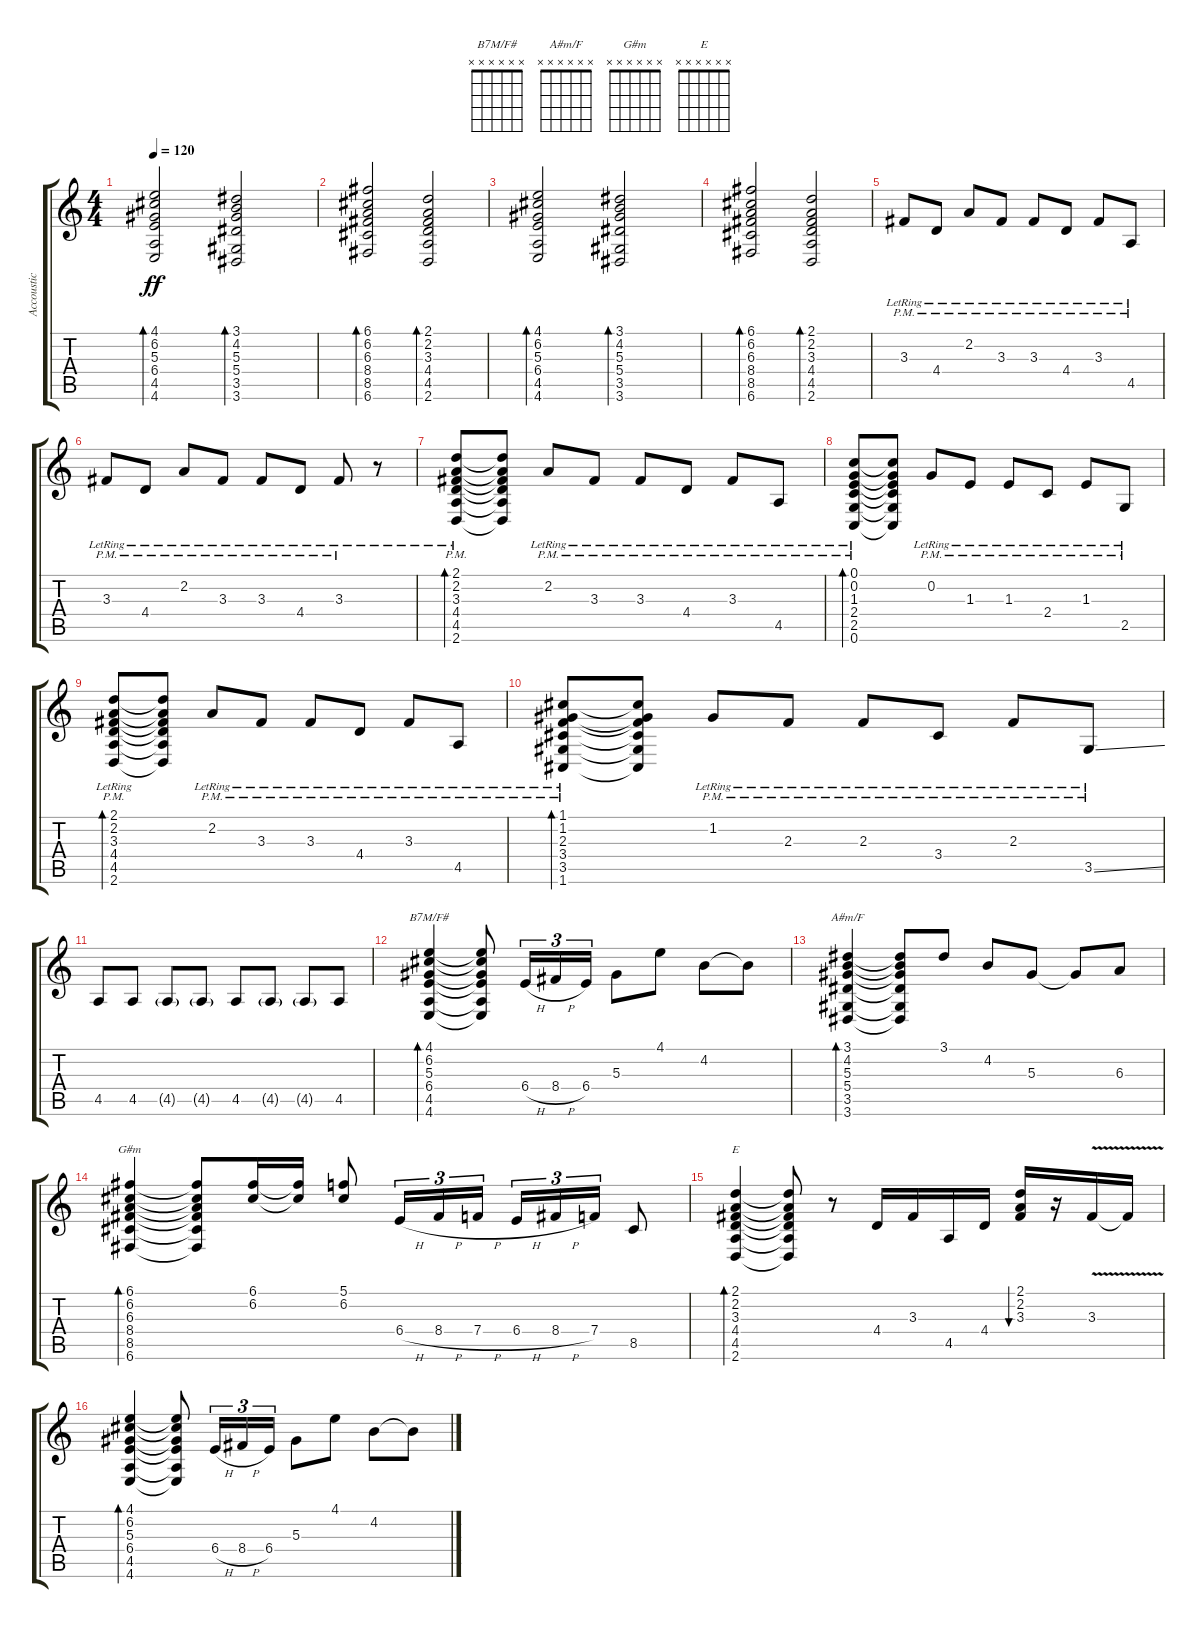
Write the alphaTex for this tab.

\track ("Accoustic" "Accoustic") {instrument acousticguitarsteel}
\staff {score tabs}
\tuning (C4 G3 Eb3 Bb2 F2 C2) {hide}
\chord ("B7M/F#" x x x x x x)
\chord ("A#m/F" x x x x x x)
\chord ("G#m" x x x x x x)
\chord ("E" x x x x x x)
\ts (4 4)
\tempo 120
\clef g2
\ks c
(4.1 6.2 5.3 6.4 4.5 4.6).2{bd 240 dy ff} (3.1 4.2 5.3 5.4 3.5 3.6).2{bd 240} |
(6.1 6.2 6.3 8.4 8.5 6.6).2{bd 240} (2.1 2.2 3.3 4.4 4.5 2.6).2{bd 240} |
(4.1 6.2 5.3 6.4 4.5 4.6).2{bd 240} (3.1 4.2 5.3 5.4 3.5 3.6).2{bd 240} |
(6.1 6.2 6.3 8.4 8.5 6.6).2{bd 240} (2.1 2.2 3.3 4.4 4.5 2.6).2{bd 240} |
3.3{pm lr}.8 4.4{pm lr}.8 2.2{pm lr}.8 3.3{pm lr}.8 3.3{pm lr}.8 4.4{pm lr}.8 3.3{pm lr}.8 4.5{pm lr}.8 |
3.3{pm lr}.8 4.4{pm lr}.8 2.2{pm lr}.8 3.3{pm lr}.8 3.3{pm lr}.8 4.4{pm lr}.8 3.3{pm lr}.8 r.8 |
(2.1{pm lr} 2.2{pm lr} 3.3{pm lr} 4.4{pm lr} 4.5{pm lr} 2.6{pm lr}).8{bd 480} (2.1{t} 2.2{t} 3.3{t} 4.4{t} 4.5{t} 2.6{t}).8 2.2{pm lr}.8 3.3{pm lr}.8 3.3{pm lr}.8 4.4{pm lr}.8 3.3{pm lr}.8 4.5{pm lr}.8 |
(0.1{pm lr} 0.2{pm lr} 1.3{pm lr} 2.4{pm lr} 2.5{pm lr} 0.6{pm lr}).8{bd 480} (0.1{t} 0.2{t} 1.3{t} 2.4{t} 2.5{t} 0.6{t}).8 0.2{pm lr}.8 1.3{pm lr}.8 1.3{pm lr}.8 2.4{pm lr}.8 1.3{pm lr}.8 2.5{pm lr}.8 |
(2.1{pm lr} 2.2{pm lr} 3.3{pm lr} 4.4{pm lr} 4.5{pm lr} 2.6{pm lr}).8{bd 480} (2.1{t} 2.2{t} 3.3{t} 4.4{t} 4.5{t} 2.6{t}).8 2.2{pm lr}.8 3.3{pm lr}.8 3.3{pm lr}.8 4.4{pm lr}.8 3.3{pm lr}.8 4.5{pm lr}.8 |
(1.1{pm lr} 1.2{pm lr} 2.3{pm lr} 3.4{pm lr} 3.5{pm lr} 1.6{pm lr}).8{bd 480} (1.1{t} 1.2{t} 2.3{t} 3.4{t} 3.5{t} 1.6{t}).8 1.2{pm lr}.8 2.3{pm lr}.8 2.3{pm lr}.8 3.4{pm lr}.8 2.3{pm lr}.8 3.5{ss pm lr}.8 |
4.5.8 4.5.8 4.5{g}.8 4.5{g}.8 4.5.8 4.5{g}.8 4.5{g}.8 4.5.8 |
(4.1 6.2 5.3 6.4 4.5 4.6).4{bd 240 ch "B7M/F#"} (4.1{t} 6.2{t} 5.3{t} 6.4{t} 4.5{t} 4.6{t}).8 6.4{h}.16{tu (3 2)} 8.4{h}.16{tu (3 2)} 6.4.16{tu (3 2)} 5.3.8 4.1.8 4.2.8 4.2{t}.8 |
(3.1 4.2 5.3 5.4 3.5 3.6).4{bd 240 ch "A#m/F"} (3.1{t} 4.2{t} 5.3{t} 5.4{t} 3.5{t} 3.6{t}).8 3.1.8 4.2.8 5.3.8 5.3{t}.8 6.3.8 |
(6.1 6.2 6.3 8.4 8.5 6.6).4{bd 240 ch "G#m"} (6.1{t} 6.2{t} 6.3{t} 8.4{t} 8.5{t} 6.6{t}).8 (6.1 6.2).16 (6.1{t} 6.2{t}).16 (5.1 6.2).8{beam Up} 6.4{h}.16{tu (3 2) beam Up} 8.4{h}.16{tu (3 2) beam Up} 7.4{h}.16{tu (3 2) beam Up} 6.4{h}.16{tu (3 2)} 8.4{h}.16{tu (3 2)} 7.4.16{tu (3 2)} 8.5.8 |
(2.1 2.2 3.3 4.4 4.5 2.6).4{bd 240 ch "E"} (2.1{t} 2.2{t} 3.3{t} 4.4{t} 4.5{t} 2.6{t}).8 r.8 4.4.16 3.3.16 4.5.16 4.4.16 (2.1 2.2 3.3).16{bu 240} r.16 3.3{v}.16 3.3{t}.16 |
(4.1 6.2 5.3 6.4 4.5 4.6).4{bd 240} (4.1{t} 6.2{t} 5.3{t} 6.4{t} 4.5{t} 4.6{t}).8 6.4{h}.16{tu (3 2)} 8.4{h}.16{tu (3 2)} 6.4.16{tu (3 2)} 5.3.8 4.1.8 4.2.8 4.2{t}.8
